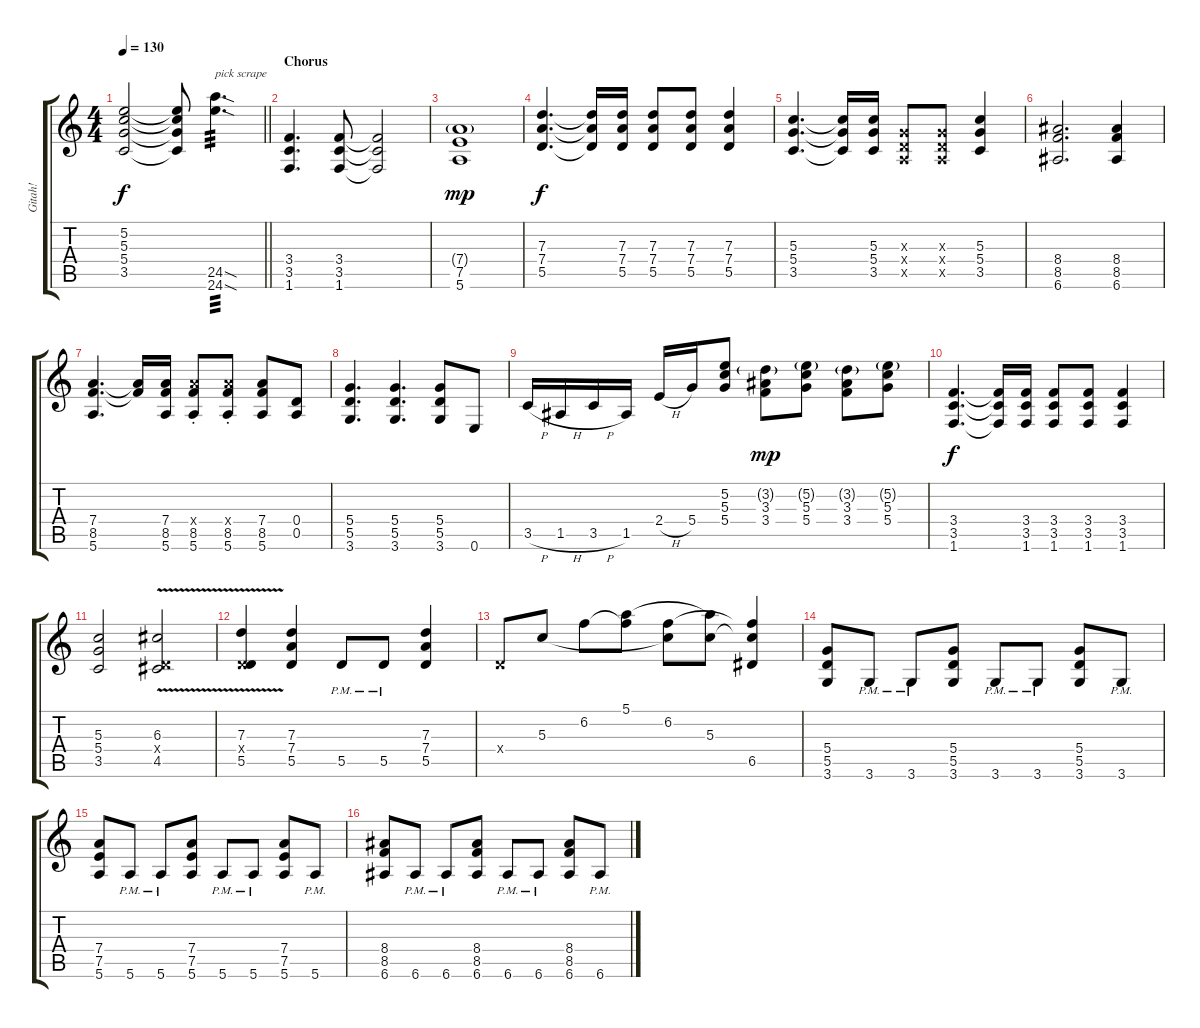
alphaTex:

\track ("Gitah!" "Gitah!") {instrument overdrivenguitar}
\staff {score tabs}
\tuning (E4 B3 G3 D3 A2 E2) {hide}
\ts (4 4)
\tempo 130
\clef g2
\barLineRight lightlight
\ks c
(5.2 5.3 5.4 3.5).2{dy f} (5.2{t} 5.3{t} 5.4{t} 3.5{t}).8 (24.5{sod} 24.6{sod}).4{d txt "pick scrape" tp 3} |
\section ("" "Chorus")
(3.4 3.5 1.6).4{d} (3.4 3.5 1.6).8 (3.4{t} 3.5{t} 1.6{t}).2 |
(7.4{g} 7.5 5.6).1{dy mp} |
(7.3 7.4 5.5).4{d dy f} (7.3{t} 7.4{t} 5.5{t}).16 (7.3 7.4 5.5).16 (7.3 7.4 5.5).8 (7.3 7.4 5.5).8 (7.3 7.4 5.5).4 |
(5.3 5.4 3.5).4{d} (5.3{t} 5.4{t} 3.5{t}).16 (5.3 5.4 3.5).16 (0.3{x} 0.4{x} 0.5{x}).8 (0.3{x} 0.4{x} 0.5{x}).8 (5.3 5.4 3.5).4 |
(8.4 8.5 6.6).2{d} (8.4 8.5 6.6).4 |
(7.4 8.5 5.6).4{d} (7.4{t} 8.5{t}).16 (7.4 8.5 5.6).16 (7.4{st x} 8.5{st} 5.6{st}).8 (7.4{st x} 8.5{st} 5.6{st}).8 (7.4 8.5 5.6).8 (0.4 0.5).8 |
(5.4 5.5 3.6).4{d} (5.4 5.5 3.6).4{d} (5.4 5.5 3.6).8 0.6.8 |
3.5{h}.16 1.5{h}.16 3.5{h}.16 1.5.16 2.4{h}.16 5.4.16 (5.2 5.3 5.4).8 (3.2{g} 3.3 3.4).8{dy mp} (5.2{g} 5.3 5.4).8 (3.2{g} 3.3 3.4).8 (5.2{g} 5.3 5.4).8 |
(3.4 3.5 1.6).4{d dy f} (3.4{t} 3.5{t} 1.6{t}).16 (3.4 3.5 1.6).16 (3.4 3.5 1.6).8 (3.4 3.5 1.6).8 (3.4 3.5 1.6).4 |
(5.3 5.4 3.5).2 (6.3{v} 0.4{x} 4.5).2 |
(7.3{v} 0.4{x} 5.5).4 (7.3 7.4 5.5).4 5.5{pm}.8 5.5{pm}.8 (7.3 7.4 5.5).4 |
0.4{x}.8 5.3.8 6.2.8 (5.1 6.2{t}).8 (6.2 5.3{t}).8 (5.1{t} 5.3).8 (6.2{t} 5.3{t} 6.5).4 |
(5.4 5.5 3.6).8 3.6{pm}.8 3.6{pm}.8 (5.4 5.5 3.6).8 3.6{pm}.8 3.6{pm}.8 (5.4 5.5 3.6).8 3.6{pm}.8 |
(7.4 7.5 5.6).8 5.6{pm}.8 5.6{pm}.8 (7.4 7.5 5.6).8 5.6{pm}.8 5.6{pm}.8 (7.4 7.5 5.6).8 5.6{pm}.8 |
(8.4 8.5 6.6).8 6.6{pm}.8 6.6{pm}.8 (8.4 8.5 6.6).8 6.6{pm}.8 6.6{pm}.8 (8.4 8.5 6.6).8 6.6{pm}.8
